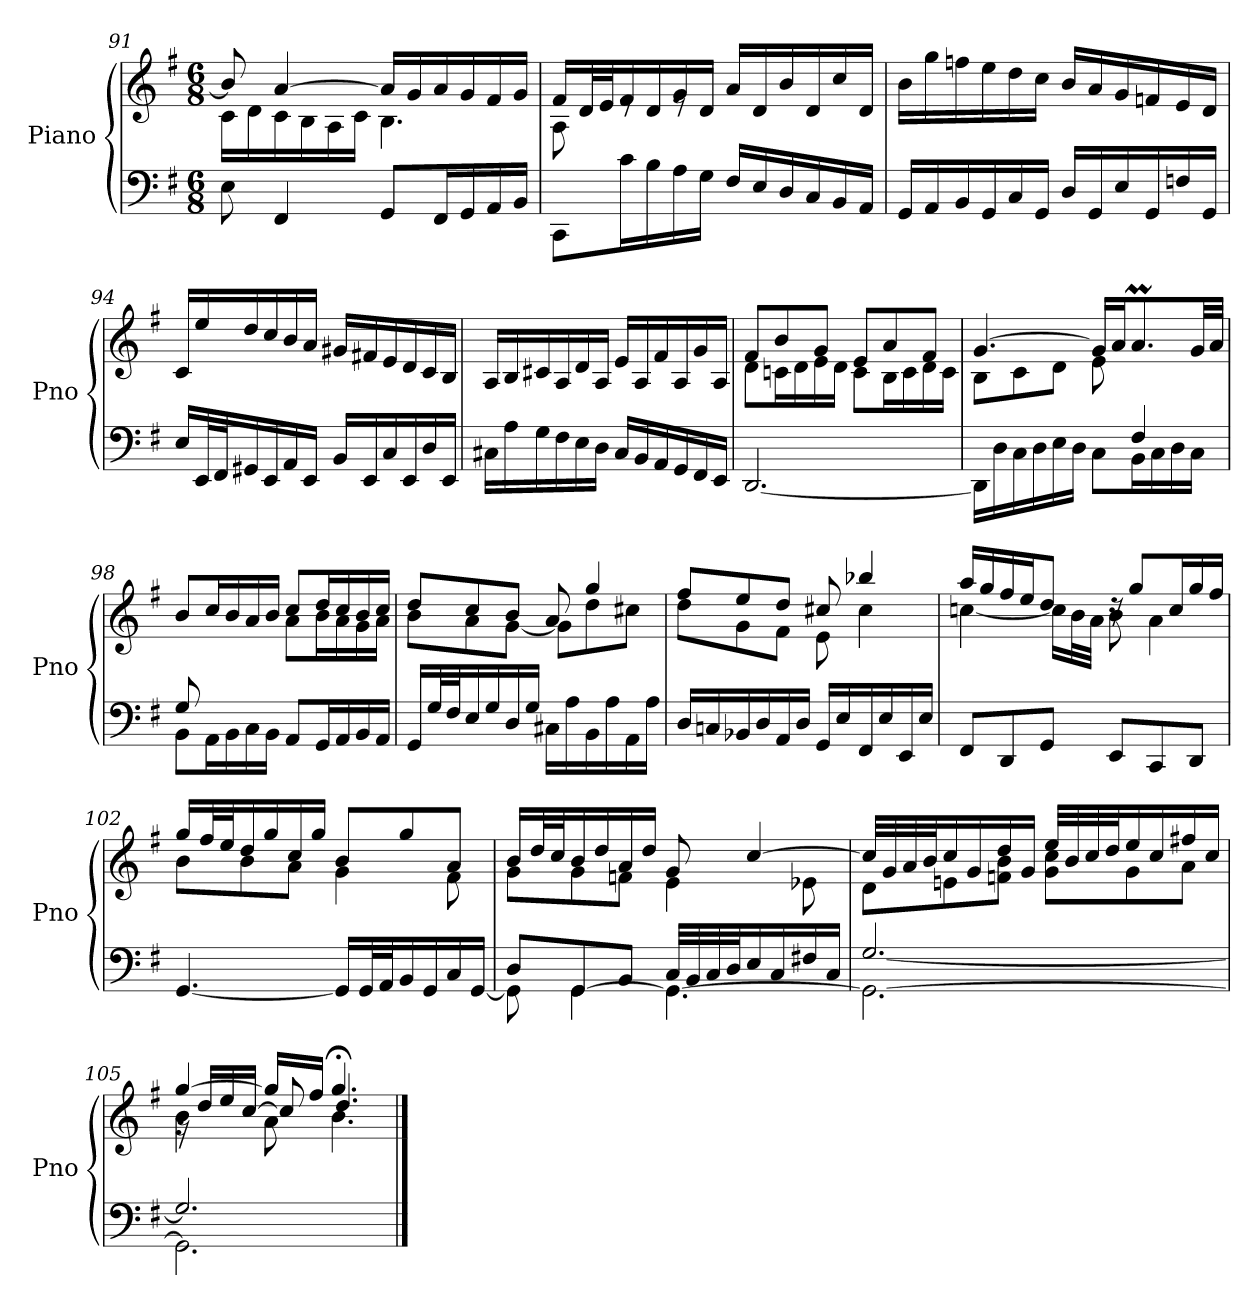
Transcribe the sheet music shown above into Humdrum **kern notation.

**kern	**kern
*part1	*part1
*staff2	*staff1
*I"Piano	*
*I'Pno	*
!!LO:LB:g=z
*clefF4	*clefG2
*k[f#]	*k[f#]
*M6/8	*M6/8
=91	=91
*	*^
8E\	8b/]	16c\LL
.	.	16d\
4FF#/	[4a/	16c\
.	.	16B\
.	.	16A\
.	.	16c\JJ
8GG/L	16a/LL]	4.B\
.	16g/	.
16FF#/L	16a/	.
16GG/	16g/	.
16AA/	16f#/	.
16BB/JJ	16g/JJ	.
=92	=92	=92
8CC/L	16f#/LL	8A\
.	32d/L	.
.	32e/J	.
16c\L	16f#/	8re
16B\	16d/	.
16A\	16g/	8re
16G\JJ	16d/JJ	.
16F#/LL	16a/LL	4.ryy
16E/	16d/	.
16D/	16b/	.
16C/	16d/	.
16BB/	16cc/	.
16AA/JJ	16d/JJ	.
*	*v	*v
=93	=93
16GG/LL	16b\LL
16AA/	16gg\
16BB/	16ffn\
16GG/	16ee\
16C/	16dd\
16GG/JJ	16cc\JJ
16D/LL	16b/LL
16GG/	16a/
16E/	16g/
16GG/	16fn/
16Fn/	16e/
16GG/JJ	16d/JJ
!!LO:PB:g=z
=94	=94
16E/LL	16c/LL
32EE/L	16ee/
32FF#/J	.
16GG#X/	16dd/
16EE/	16cc/
16AA/	16b/
16EE/JJ	16a/JJ
16BB/LL	16g#X/LL
16EE/	16f#X/
16C/	16e/
16EE/	16d/
16D/	16c/
16EE/JJ	16B/JJ
=95	=95
16C#X\LL	16A/LL
16A\	16B/
16G\	16c#X/
16F#\	16A/
16E\	16d/
16D\JJ	16A/JJ
16C#/LL	16e/LL
16BB/	16A/
16AA/	16f#/
16GG/	16A/
16FF#/	16g/
16EE/JJ	16A/JJ
=96	=96
*	*^
[2.DD/	8f#/L	8d\L
.	8b/	16cn\L
.	.	16d\
.	8g/J	16e\
.	.	16d\JJ
.	8e/L	8c\L
.	8a/	16B\L
.	.	16c\
.	8f#/J	16d\
.	.	16c\JJ
!!LO:LB:g=z	!!
=97	=97	=97
*^	*	*
2ryy	16DD\LL]	[4.g/	8B\L
.	16D\	.	.
.	16C\	.	8c\
.	16D\	.	.
.	16E\	.	8d\J
.	16D\JJ	.	.
.	8C\L	16g/LL]	8e\
.	.	16a/J	.
4F#/	16BB\L	8.aM/	4ryy
.	16C\	.	.
.	16D\	.	.
.	16C\JJ	32g/LL	.
.	.	32a/JJJ	.
=98	=98	=98	=98
8G/L	8BB\L	8b/L	8ryy
2ryy	16AA\L	16cc/L	16a\L
.	16BB\	16b/	16g\
.	16C\	16a/	16f#\
.	16BB\JJ	16b/JJ	16g\JJ
.	8AA/L	8cc/L	8a\L
.	16GG/L	16dd/L	16b\L
.	16AA/	16cc/	16a\
8ryy	16BB/	16b/	16g\
.	16AA/JJ	16cc/JJ	16a\JJ
*v	*v	*	*
=99	=99	=99
16GG/LL	8dd/L	8b\L
32G/L	.	.
32F#/J	.	.
16E/	8cc/	8a\
16G/	.	.
16D/	8b/J	[8g\J
16G/JJ	.	.
16C#X\LL	8a/	8g\L]
16A\	.	.
16BB\	4gg/	8dd\
16A\	.	.
16AA\	.	8cc#X\J
16A\JJ	.	.
!!LO:LB:g=z	!!
=100	=100	=100
16D/LL	8ff#/L	8dd\L
16Cn/	.	.
16BB-X/	8ee/	8g\
16D/	.	.
16AA/	8dd/J	8f#\J
16D/JJ	.	.
16GG/LL	8cc#X/	8e\
16E/	.	.
16FF#/	4bb-X/	4cc#\
16E/	.	.
16EE/	.	.
16E/JJ	.	.
=101	=101	=101
8FF#/L	16aa/LL	[4ccn\
.	16gg/	.
8DD/	16ff#/	.
.	16ee/J	.
8GG/J	8dd/J	16cc\LL]
.	.	32b\L
.	.	32a\JJJ
8EE/L	16rdd	8b\
.	8gg/L	.
8CC/	.	4a\
.	16cc/L	.
8DD/J	16gg/	.
.	16ff#/JJ	.
=102	=102	=102
[4.GG/	16gg/LL	8b\L
.	32ff#/L	.
.	32ee/J	.
.	16dd/	8b\
.	16gg/	.
.	16cc/	8a\J
.	16gg/JJ	.
16GG/LL]	8b/L	4g\
32GG/L	.	.
32AA/J	.	.
16BB/	8gg/	.
16GG/	.	.
16C/	8a/J	8f#\
[16GG/JJ	.	.
!!LO:LB:g=z	!!
=103	=103	=103
*^	*	*
8GG\]	8D/L	16b/LL	8g\L
.	.	32dd/L	.
.	.	32cc/J	.
[4GG\	8GG/	16b/	8g\
.	.	16dd/	.
.	8BB/J	16a/	8fn\J
.	.	16dd/JJ	.
4.GG\_	32C/LLL	8g/	4e\
.	32BB/	.	.
.	32C/	.	.
.	32D/J	.	.
.	16E/	[4cc/	.
.	16C/	.	.
.	16F#X/	.	8e-X\
.	16C/JJ	.	.
=104	=104	=104	=104
2.GG\_	[2.G/	32cc/LLL]	8d\L
.	.	32g/	.
.	.	32a/	.
.	.	32b/J	.
.	.	16cc/	8en\
.	.	16g/	.
.	.	16dd/	8fn\ 8b\J
.	.	16g/JJ	.
.	.	32ee/LLL	8g\ 8cc\L
.	.	32b/	.
.	.	32cc/	.
.	.	32dd/J	.
.	.	16ee/	8g\
.	.	16cc/	.
.	.	16ff#X/	8a\J
.	.	16cc/JJ	.
=105	=105	=105	=105
*	*	*	*^
2.GG\]	2.G/]	[4gg/	4b\	16rg
.	.	.	.	16dd/LL
.	.	.	.	16ee/
.	.	.	.	[16cc/JJ
.	.	16gg/LL]	8a\	8cc/]
.	.	16ff#/JJ	.	.
.	.	4.gg;</	4.b\	4.dd/
*v	*v	*	*	*
*	*v	*v	*v
==	==
*-	*-
